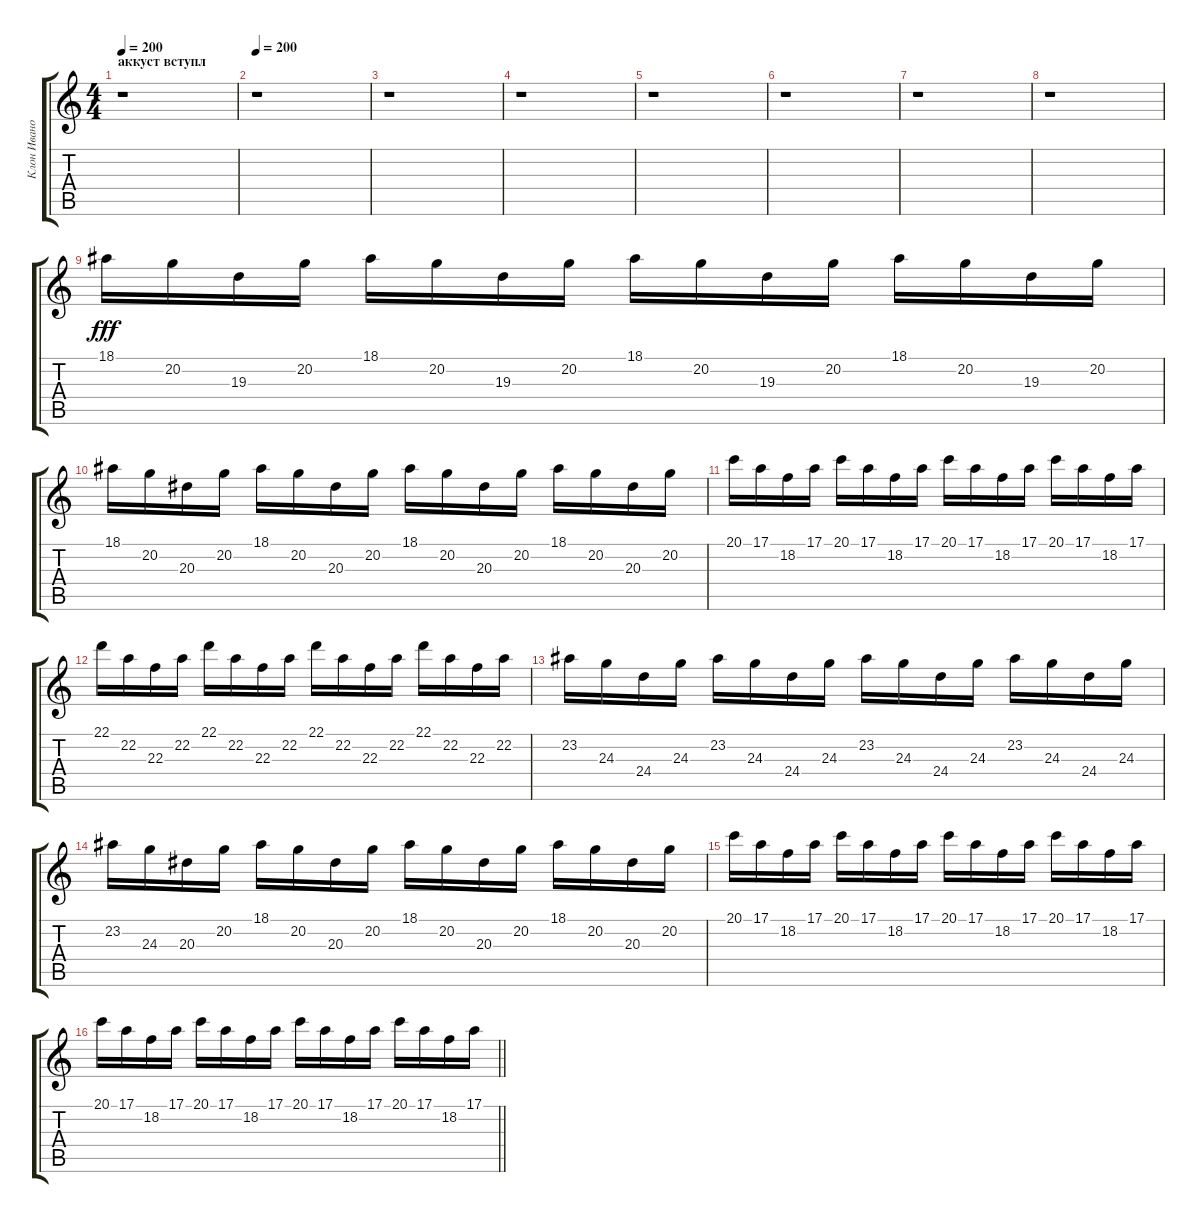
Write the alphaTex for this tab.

\track ("Клон Иванова" "Клон Ивано") {instrument viola}
\staff {score tabs}
\tuning (E4 B3 G3 D3 A2 E2) {hide}
\ts (4 4)
\section ("" "аккуст вступл")
\tempo 200
\clef g2
\ks c
r.1{dy fff instrument viola} |
\tempo 200
r.1 |
r.1 |
r.1 |
r.1 |
r.1 |
r.1 |
r.1 |
18.1.16 20.2.16 19.3.16 20.2.16 18.1.16 20.2.16 19.3.16 20.2.16 18.1.16 20.2.16 19.3.16 20.2.16 18.1.16 20.2.16 19.3.16 20.2.16 |
18.1.16 20.2.16 20.3.16 20.2.16 18.1.16 20.2.16 20.3.16 20.2.16 18.1.16 20.2.16 20.3.16 20.2.16 18.1.16 20.2.16 20.3.16 20.2.16 |
20.1.16 17.1.16 18.2.16 17.1.16 20.1.16 17.1.16 18.2.16 17.1.16 20.1.16 17.1.16 18.2.16 17.1.16 20.1.16 17.1.16 18.2.16 17.1.16 |
22.1.16 22.2.16 22.3.16 22.2.16 22.1.16 22.2.16 22.3.16 22.2.16 22.1.16 22.2.16 22.3.16 22.2.16 22.1.16 22.2.16 22.3.16 22.2.16 |
23.2.16 24.3.16 24.4.16 24.3.16 23.2.16 24.3.16 24.4.16 24.3.16 23.2.16 24.3.16 24.4.16 24.3.16 23.2.16 24.3.16 24.4.16 24.3.16 |
23.2.16 24.3.16 20.3.16 20.2.16 18.1.16 20.2.16 20.3.16 20.2.16 18.1.16 20.2.16 20.3.16 20.2.16 18.1.16 20.2.16 20.3.16 20.2.16 |
20.1.16 17.1.16 18.2.16 17.1.16 20.1.16 17.1.16 18.2.16 17.1.16 20.1.16 17.1.16 18.2.16 17.1.16 20.1.16 17.1.16 18.2.16 17.1.16 |
\barLineRight lightlight
20.1.16 17.1.16 18.2.16 17.1.16 20.1.16 17.1.16 18.2.16 17.1.16 20.1.16 17.1.16 18.2.16 17.1.16 20.1.16 17.1.16 18.2.16 17.1.16
